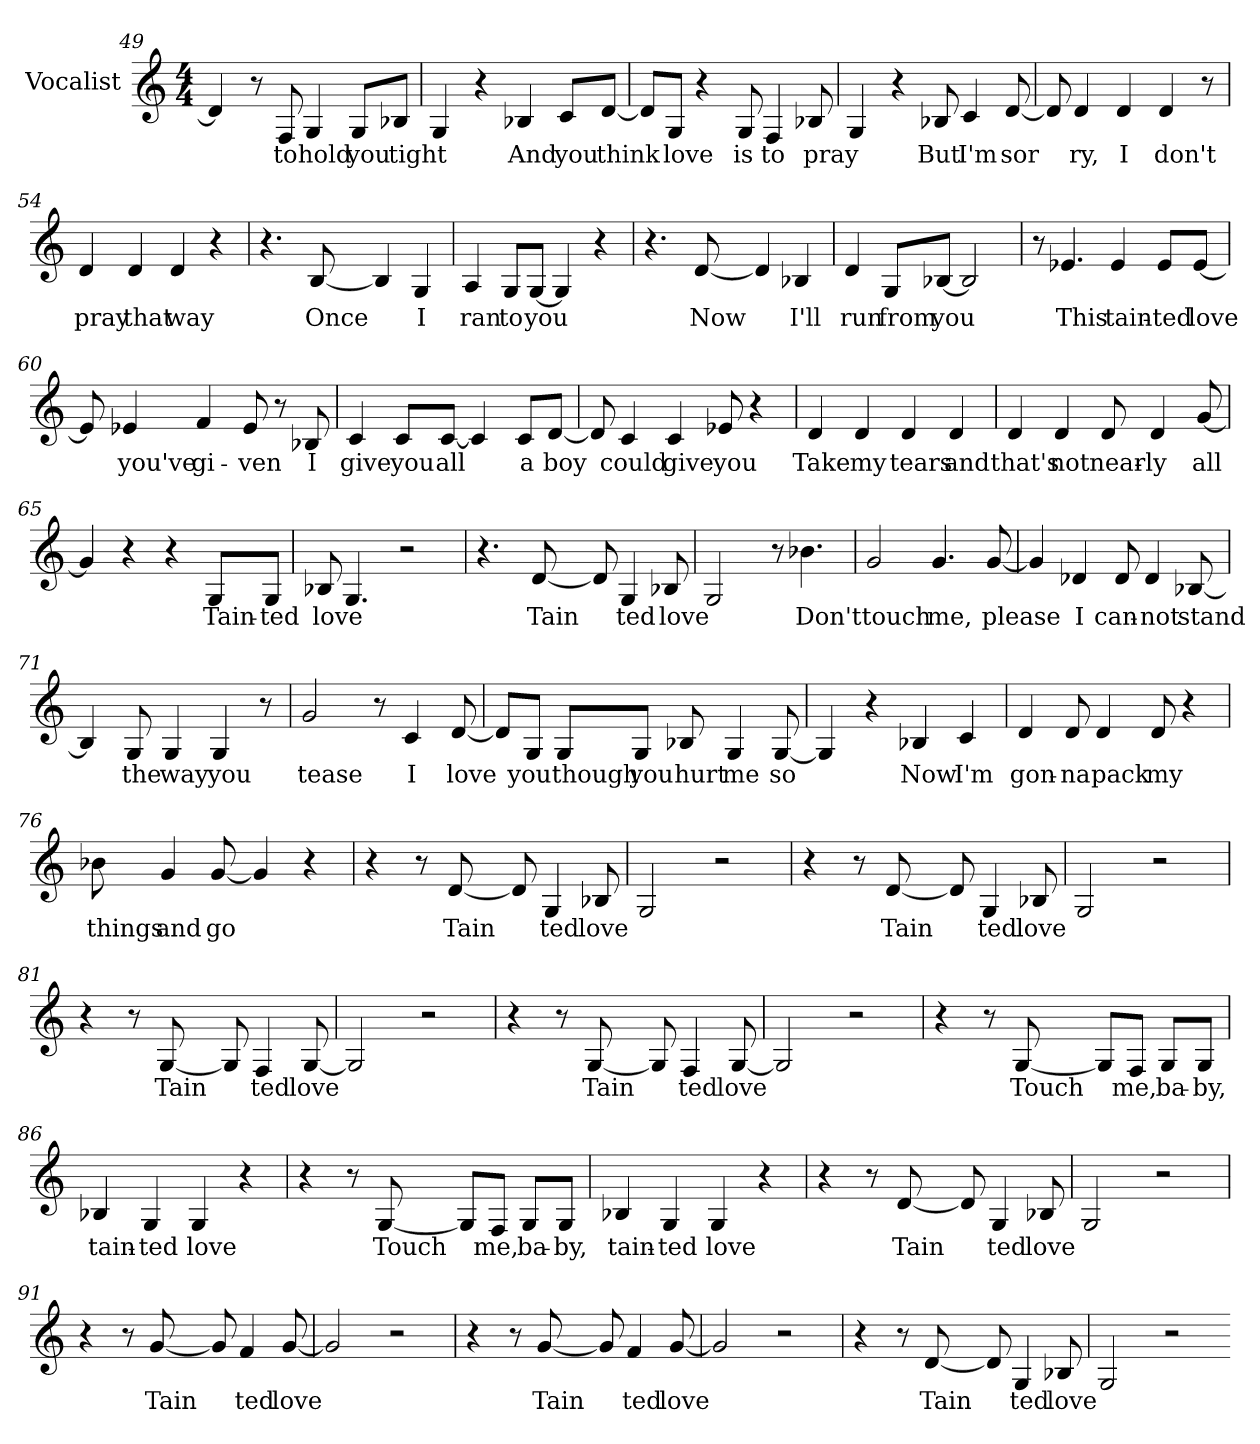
**kern	**text
*part1	*part1
*staff1	*staff1
*I"Vocalist	*
*clefG2	*
*M4/4	*
=49	=49
4d]	_
8r	.
8F	to
4G	hold
8G/L	you
8B-X/J	tight
=50	=50
4G	_
4r	.
4B-X	And
8c/L	you
[8d/J	think
=51	=51
8d/L]	_
8G/J	love
4r	.
8G	is
4F	to
8B-X	pray
=52	=52
4G	_
4r	.
8B-X	But
4c	I'm
[8d	sor-
=53	=53
8d]	_
4d	-ry,
4d	I
4d	don't
8r	.
=54	=54
4d	pray
4d	that
4d	way
4r	.
=55	=55
4.r	.
[8B	Once
4B]	_
4G	I
=56	=56
4A	ran
8G/L	to
[8G/J	you
4G]	_
4r	.
=57	=57
4.r	.
[8d	Now
4d]	_
4B-X	I'll
=58	=58
4d	run
8G/L	from
[8B-X/J	you
2B-]	_
=59	=59
8r	.
4.e-X	This
4e-	tain-
8e-/L	-ted
[8e-/J	love
=60	=60
8e-]	_
4e-X	you've
4f	gi-
8e-	-ven
8r	.
8B-X	I
=61	=61
4c	give
8c/L	you
[8c/J	all
4c]	_
8c/L	a
[8d/J	boy
=62	=62
8d]	_
4c	could
4c	give
8e-X	you
4r	.
=63	=63
4d	Take
4d	my
4d	tears
4d	and
=64	=64
4d	that's
4d	not
8d	near-
4d	-ly
[8g	all
=65	=65
4g]	_
4r	.
4r	.
8G/L	Tain-
8G/J	-ted
=66	=66
8B-X	love
4.G	_
2r	.
=67	=67
4.r	.
[8d	Tain-
8d]	_
4G	-ted
8B-X	love
=68	=68
2G	_
8r	.
4.b-X	Don't
=69	=69
2g	touch
4.g	me,
[8g	please
=70	=70
4g]	_
4d-X	I
8d-	can-
4d-	-not
[8B-X	stand
=71	=71
4B-]	_
8G	the
4G	way
4G	you
8r	.
=72	=72
2g	tease
8r	.
4c	I
[8d	love
=73	=73
8d/L]	_
8G/J	you
8G/L	though
8G/J	you
8B-X	hurt
4G	me
[8G	so
=74	=74
4G]	_
4r	.
4B-X	Now
4c	I'm
=75	=75
4d	gon-
8d	-na
4d	pack
8d	my
4r	.
=76	=76
8b-X	things
4g	and
[8g	go
4g]	_
4r	.
=77	=77
4r	.
8r	.
[8d	Tain-
8d]	_
4G	-ted
8B-X	love
=78	=78
2G	_
2r	.
=79	=79
4r	.
8r	.
[8d	Tain-
8d]	_
4G	-ted
8B-X	love
=80	=80
2G	_
2r	.
=81	=81
4r	.
8r	.
[8G	Tain-
8G]	_
4F	-ted
[8G	love
=82	=82
2G]	_
2r	.
=83	=83
4r	.
8r	.
[8G	Tain-
8G]	_
4F	-ted
[8G	love
=84	=84
2G]	_
2r	.
=85	=85
4r	.
8r	.
[8G	Touch
8G/L]	_
8F/J	me,
8G/L	ba-
8G/J	-by,
=86	=86
4B-X	tain-
4G	-ted
4G	love
4r	.
=87	=87
4r	.
8r	.
[8G	Touch
8G/L]	_
8F/J	me,
8G/L	ba-
8G/J	-by,
=88	=88
4B-X	tain-
4G	-ted
4G	love
4r	.
=89	=89
4r	.
8r	.
[8d	Tain-
8d]	_
4G	-ted
8B-X	love
=90	=90
2G	_
2r	.
=91	=91
4r	.
8r	.
[8g	Tain-
8g]	_
4f	-ted
[8g	love
=92	=92
2g]	_
2r	.
=93	=93
4r	.
8r	.
[8g	Tain-
8g]	_
4f	-ted
[8g	love
=94	=94
2g]	_
2r	.
=95	=95
4r	.
8r	.
[8d	Tain-
8d]	_
4G	-ted
8B-X	love
=96	=96
2G	_
2r	.
=-	=-
*-	*-
